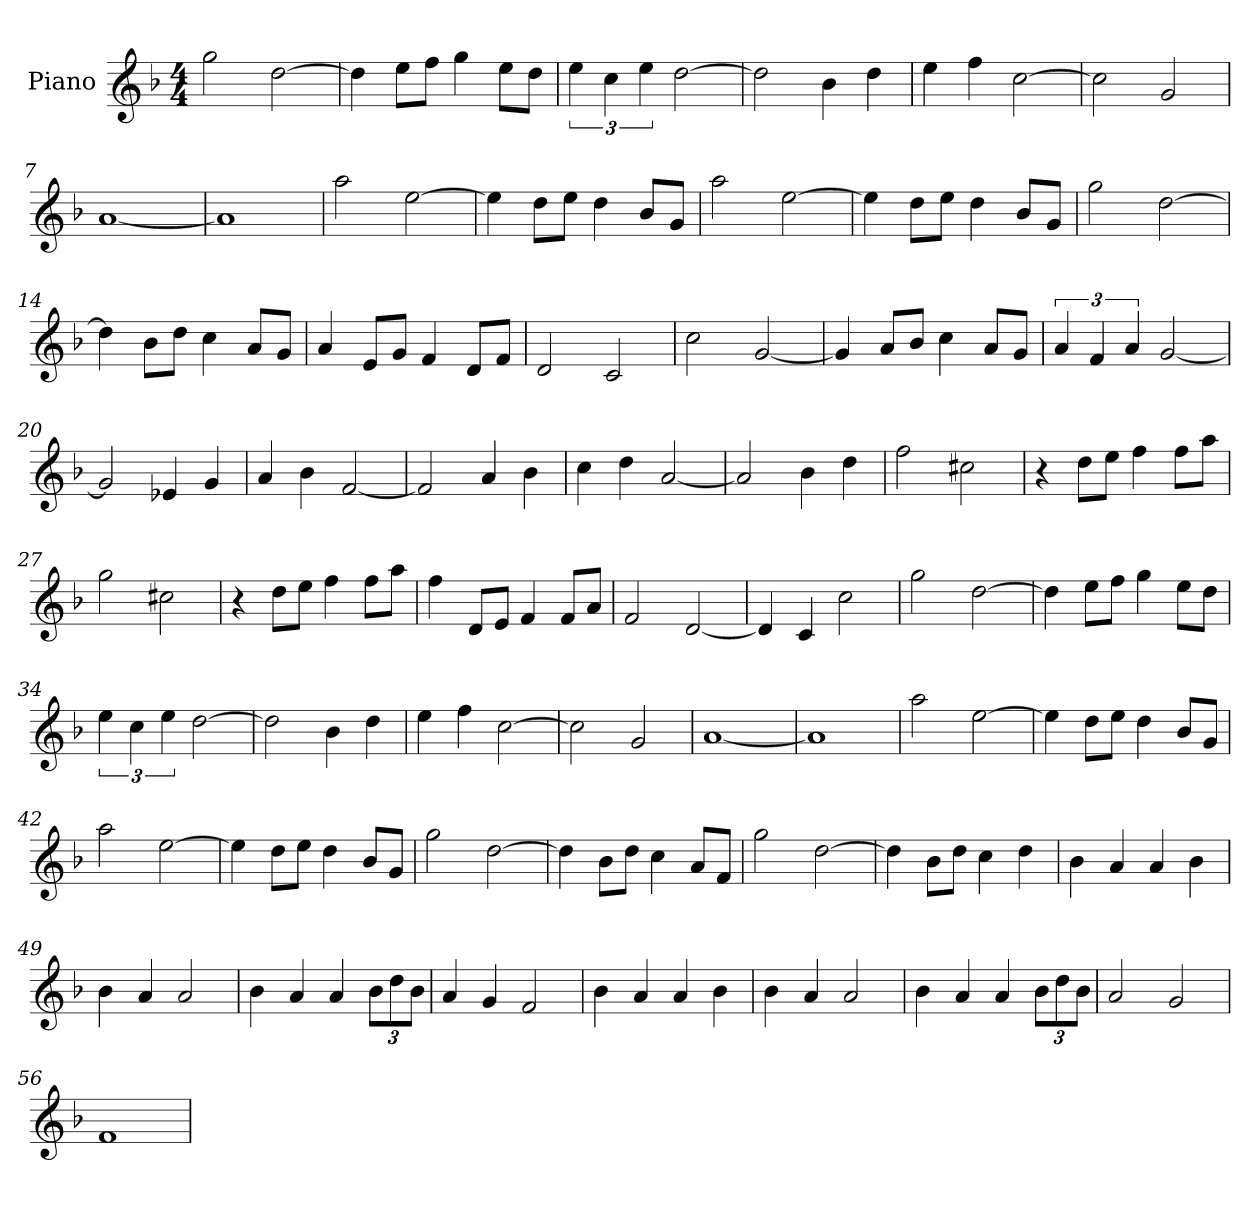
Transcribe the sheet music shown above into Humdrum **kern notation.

**kern
*part1
*staff1
*I"Piano
*I'Pno.
*clefG2
*k[b-]
*F:
*M4/4
=1
2gg\
[2dd\
=2
4dd\]
8ee\L
8ff\J
4gg\
8ee\L
8dd\J
=3
6ee\
6cc\
6ee\
[2dd\
=4
2dd\]
4b-\
4dd\
=5
4ee\
4ff\
[2cc\
=6
2cc\]
2g/
=7
[1a
=8
1a]
!!LO:LB:g=z
=9
2aa\
[2ee\
=10
4ee\]
8dd\L
8ee\J
4dd\
8b-/L
8g/J
=11
2aa\
[2ee\
=12
4ee\]
8dd\L
8ee\J
4dd\
8b-/L
8g/J
=13
2gg\
[2dd\
=14
4dd\]
8b-\L
8dd\J
4cc\
8a/L
8g/J
!!LO:LB:g=z
=15
4a/
8e/L
8g/J
4f/
8d/L
8f/J
=16
2d/
2c/
=17
2cc\
[2g/
=18
4g/]
8a/L
8b-/J
4cc\
8a/L
8g/J
=19
6a/
6f/
6a/
[2g/
=20
2g/]
4e-X/
4g/
!!LO:LB:g=z
=21
4a/
4b-\
[2f/
=22
2f/]
4a/
4b-\
=23
4cc\
4dd\
[2a/
=24
2a/]
4b-\
4dd\
=25
2ff\
2cc#X\
=26
4r
8dd\L
8ee\J
4ff\
8ff\L
8aa\J
!!LO:LB:g=z
=27
2gg\
2cc#X\
=28
4r
8dd\L
8ee\J
4ff\
8ff\L
8aa\J
=29
4ff\
8d/L
8e/J
4f/
8f/L
8a/J
=30
2f/
[2d/
=31
4d/]
4c/
2cc\
=32
2gg\
[2dd\
!!LO:LB:g=z
=33
4dd\]
8ee\L
8ff\J
4gg\
8ee\L
8dd\J
=34
6ee\
6cc\
6ee\
[2dd\
=35
2dd\]
4b-\
4dd\
=36
4ee\
4ff\
[2cc\
=37
2cc\]
2g/
=38
[1a
=39
1a]
!!LO:LB:g=z
=40
2aa\
[2ee\
=41
4ee\]
8dd\L
8ee\J
4dd\
8b-/L
8g/J
=42
2aa\
[2ee\
=43
4ee\]
8dd\L
8ee\J
4dd\
8b-/L
8g/J
=44
2gg\
[2dd\
!!LO:LB:g=z
=45
4dd\]
8b-\L
8dd\J
4cc\
8a/L
8f/J
=46
2gg\
[2dd\
=47
4dd\]
8b-\L
8dd\J
4cc\
4dd\
=48
4b-\
4a/
4a/
4b-\
=49
4b-\
4a/
2a/
=50
4b-\
4a/
4a/
*Xbrackettup
12b-\L
12dd\
12b-\J
!!LO:LB:g=z
=51
4a/
4g/
2f/
=52
4b-\
4a/
4a/
4b-\
=53
4b-\
4a/
2a/
=54
4b-\
4a/
4a/
12b-\L
12dd\
12b-\J
=55
2a/
2g/
=56
1f
=
*-
